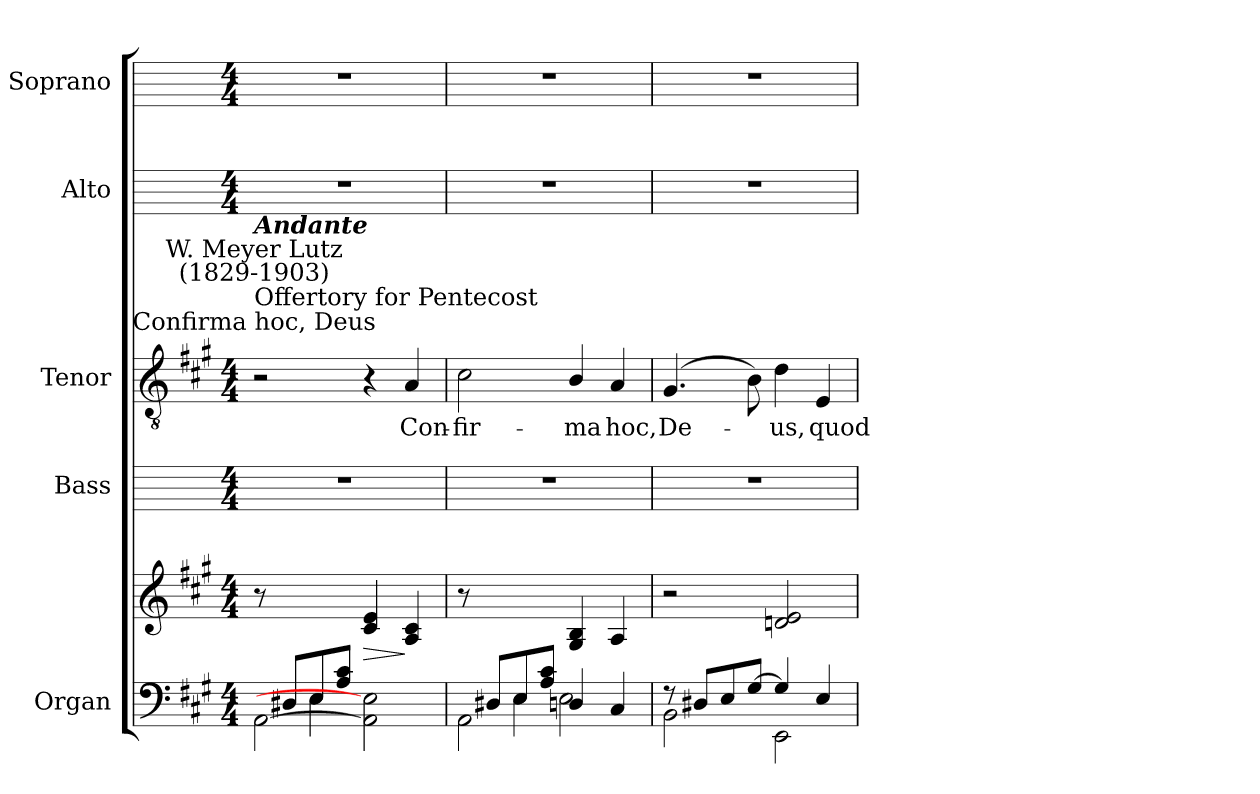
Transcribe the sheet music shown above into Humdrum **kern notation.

**kern	**kern	**dynam	**kern	**kern	**text	**kern	**kern
*part5	*part5	*part5	*part4	*part3	*part3	*part2	*part1
*staff6	*staff5	*staff5/6	*staff4	*staff3	*staff3	*staff2	*staff1
*I"Organ	*	*	*I"Bass	*I"Tenor	*	*I"Alto	*I"Soprano
*	*	*	*I'B	*I'T	*	*I'A	*I'S
*clefF4	*clefG2	*	*	*clefGv2	*	*	*
*k[f#c#g#]	*k[f#c#g#]	*	*	*k[f#c#g#]	*	*	*
*A:	*A:	*	*	*A:	*	*	*
*M4/4	*M4/4	*	*M4/4	*M4/4	*	*M4/4	*M4/4
=1	=1	=1	=1	=1	=1	=1	=1
*^	*	*	*	*	*	*	*
*	*^	*	*	*	*	*	*	*
!	!	!	!	!	!	!LO:TX:a:cj:t=Confirma hoc, Deus	!	!	!
!	!	!	!	!	!	!LO:TX:a:t=Offertory for Pentecost	!	!	!
!	!	!	!	!	!	!LO:TX:a:cj:t=W. Meyer Lutz\n(1829-1903)	!	!	!
!	!	!	!	!	!	!LO:TX:a:Bi:t=Andante	!	!	!
8ryy	4ryy	[2AA\	8r	.	1r	2r	.	1r	1r
8D#X/L	.	.	4.ryy	.	.	.	.	.	.
8E/	4E\	.	.	.	.	.	.	.	.
8A/ 8c#/J	.	.	.	.	.	.	.	.	.
!	!	!	!	!LO:HP:b	!	!	!	!	!
2ryy	2ryy	2AA\] 2E\]	4c# 4e	>	.	4r	.	.	.
!	!	!	!	!	!	!	!LO:LY:b	!	!
.	.	.	4A 4c#	]	.	4A	Con-	.	.
=2	=2	=2	=2	=2	=2	=2	=2	=2	=2
!	!	!	!	!	!	!	!LO:LY:b	!	!
8ryy	4ryy	2AA\	8r	.	1r	2c#	-fir-	1r	1r
8D#X/L	.	.	4.ryy	.	.	.	.	.	.
8E/	4E\	.	.	.	.	.	.	.	.
8A/ 8c#/J	.	.	.	.	.	.	.	.	.
!	!	!	!	!	!	!	!LO:LY:b	!	!
2ryy	4Dn/	2E\	4G# 4B	.	.	4B/	-ma	.	.
!	!	!	!	!	!	!	!LO:LY:b	!	!
.	4C#/	.	4A	.	.	4A	hoc,	.	.
*	*v	*v	*	*	*	*	*	*	*
=3	=3	=3	=3	=3	=3	=3	=3	=3
!	!	!	!	!	!	!LO:LY:b	!	!
8r	2BB\	2r	.	1r	(<4.G#	De-	1r	1r
8D#X/L	.	.	.	.	.	.	.	.
8E/	.	.	.	.	.	.	.	.
[8G#/J	.	.	.	.	8B)	.	.	.
!	!	!	!	!	!	!LO:LY:b	!	!
4G#/]	2EE\	2dn 2e	.	.	4d	us,	.	.
!	!	!	!	!	!	!LO:LY:b	!	!
4E/	.	.	.	.	4E	quod	.	.
*v	*v	*	*	*	*	*	*	*
=	=	=	=	=	=	=	=
*-	*-	*-	*-	*-	*-	*-	*-
